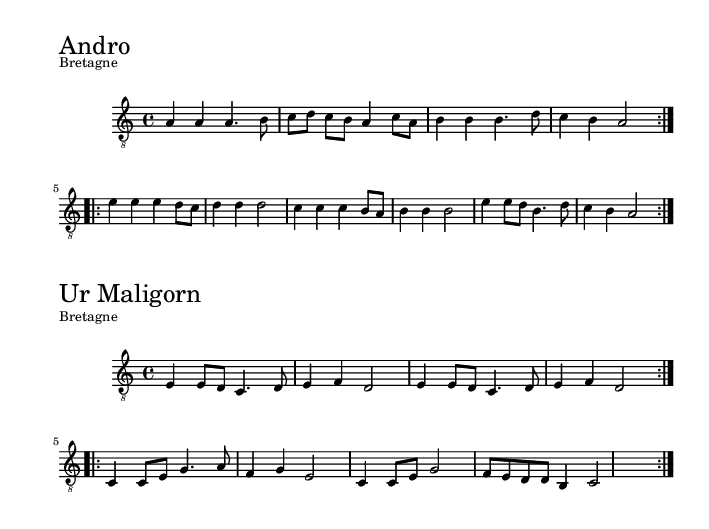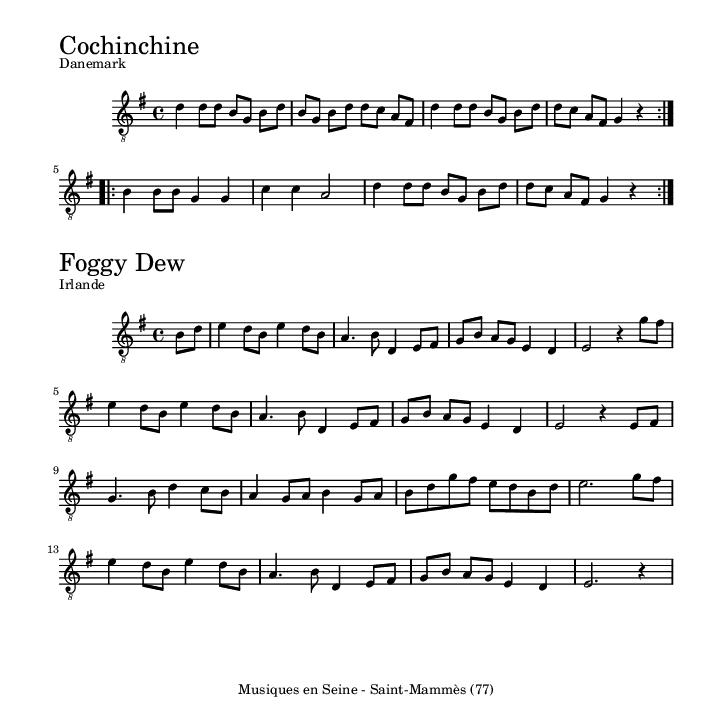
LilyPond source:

\version "2.20.0"

\header {
  title = "Trad2rives"
  subtitle = "atelier de musique traditionnelle"
  subsubtitle = "(ma couverture)"
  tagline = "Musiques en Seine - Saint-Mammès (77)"
}

%taille de la portée
#(set-global-staff-size 12)

%paramétrage de paper
\paper {
  #(set! paper-alist (cons '("format" . (cons (* 12 cm) (* 12 cm))) paper-alist))
  #(set-paper-size "format")
  top-margin = 5
  left-margin = 10
  print-page-number = ##f 
  % ----- page de couverture (d'après Valentin V.)
  bookTitleMarkup = \markup \bold \fill-line {
    \override #'(baseline-skip . 3.5)
    \override #'(line-width . 20)
    \center-column {
      \fill-line {
        \abs-fontsize #24
        \fromproperty #'header:title
      }
      \vspace #1
      \abs-fontsize #12 \fill-line {
        \fromproperty #'header:subtitle
      }
      \vspace #5
      \abs-fontsize #10 \fill-line {
        \fromproperty #'header:subsubtitle
      }      
    }
  }
  scoreTitleMarkup = \markup \column {
    \vspace #-1
    \line {
      \hspace #10
      \abs-fontsize #16 \bold \smallCaps \fromproperty #'header:piece
    }
  }
  %---- fin page couverture
}

%----- mes airs
andro = \relative c'{
  \time 4/4
  \clef "treble_8"
  \key  a \minor
  \repeat volta 2{
    a4 a4 a4. b8
    c8[ d] c b a4 c8 a
    b4 b b4. d8
    c4 b4 a2
  } \break
  \repeat volta 2 {
    e'4 e e d8 c
    d4 d d2
    c4 c c b8 a
    b4 b4 b2 
    e4 e8 d b4. d8
    c4 b a2
  }
}

urmaligorn = \relative c {
  \time 4/4
  \clef "treble_8"
  \key  c \major
  \repeat volta 2{
    e4 e8 d c4. d8
    e4 f d2
    e4 e8 d c4. d8
    e4 f d2
  }\break
  \repeat volta 2{
    c4 c8 e g4. a8
    f4 g e2
    c4 c8 e g2 f8 e8
    d8 d b4 c2
  }
}

cochinchine = \relative c' {
  \time 4/4
  \clef "treble_8"
  \key  g \major
  \repeat volta 2{
d4 d8 d b[ g] b d
b[ g] b d d[ c] a fis
d'4 d8 d  b[ g] b d
d8[ c] a fis g4 r
  }\break
  \repeat volta 2{
b4 b8 b g4 g
c4 c a2
d4 d8 d b[ g] b d 
d8[ c] a fis g4 r
  }
}

foggydew = \relative c' {
  \time 4/4
  \clef "treble_8"
  \key  e \minor
  \partial 4 b8 d
  e4 d8 b e4 d8 b
  a4. b8 d,4 e8 fis
  g[ b] a g  e4 d
  e2 r4 g'8 fis \break
  e4 d8 b e4 d8 b
  a4. b8 d,4 e8 fis
  g[ b] a g  e4 d
  e2 r4 e8 fis \break
  g4. b8 d4 c8 b
  a4 g8 a b4 g8 a
  b8 d g fis e d b d 
  e2.  g8 fis \break
  e4 d8 b e4 d8 b
  a4. b8 d,4 e8 fis 
  g8[ b] a g e4 d
  e2. r4

}


%=== MON LIVRET
% page de couverture voir \paper ci-dessus
\pageBreak

%page 1
\markup{\abs-fontsize #12 "Andro" }
\markup{"Bretagne"}
\markup{" "}
\score{\andro}
\markup{\abs-fontsize #12 "Ur Maligorn"}
\markup{"Bretagne"}
\markup{" "}
\score{\urmaligorn }
\markup {
  \vspace #10
}

%page 2
\pageBreak
\markup{\abs-fontsize #12 "Cochinchine" }
\markup{"Danemark"}
\markup{" "}
\score{\cochinchine}
\markup{\abs-fontsize #12 "Foggy Dew" }
\markup{"Irlande"}
\markup{" "}
\score{\foggydew}
\markup {
  \vspace #4
}